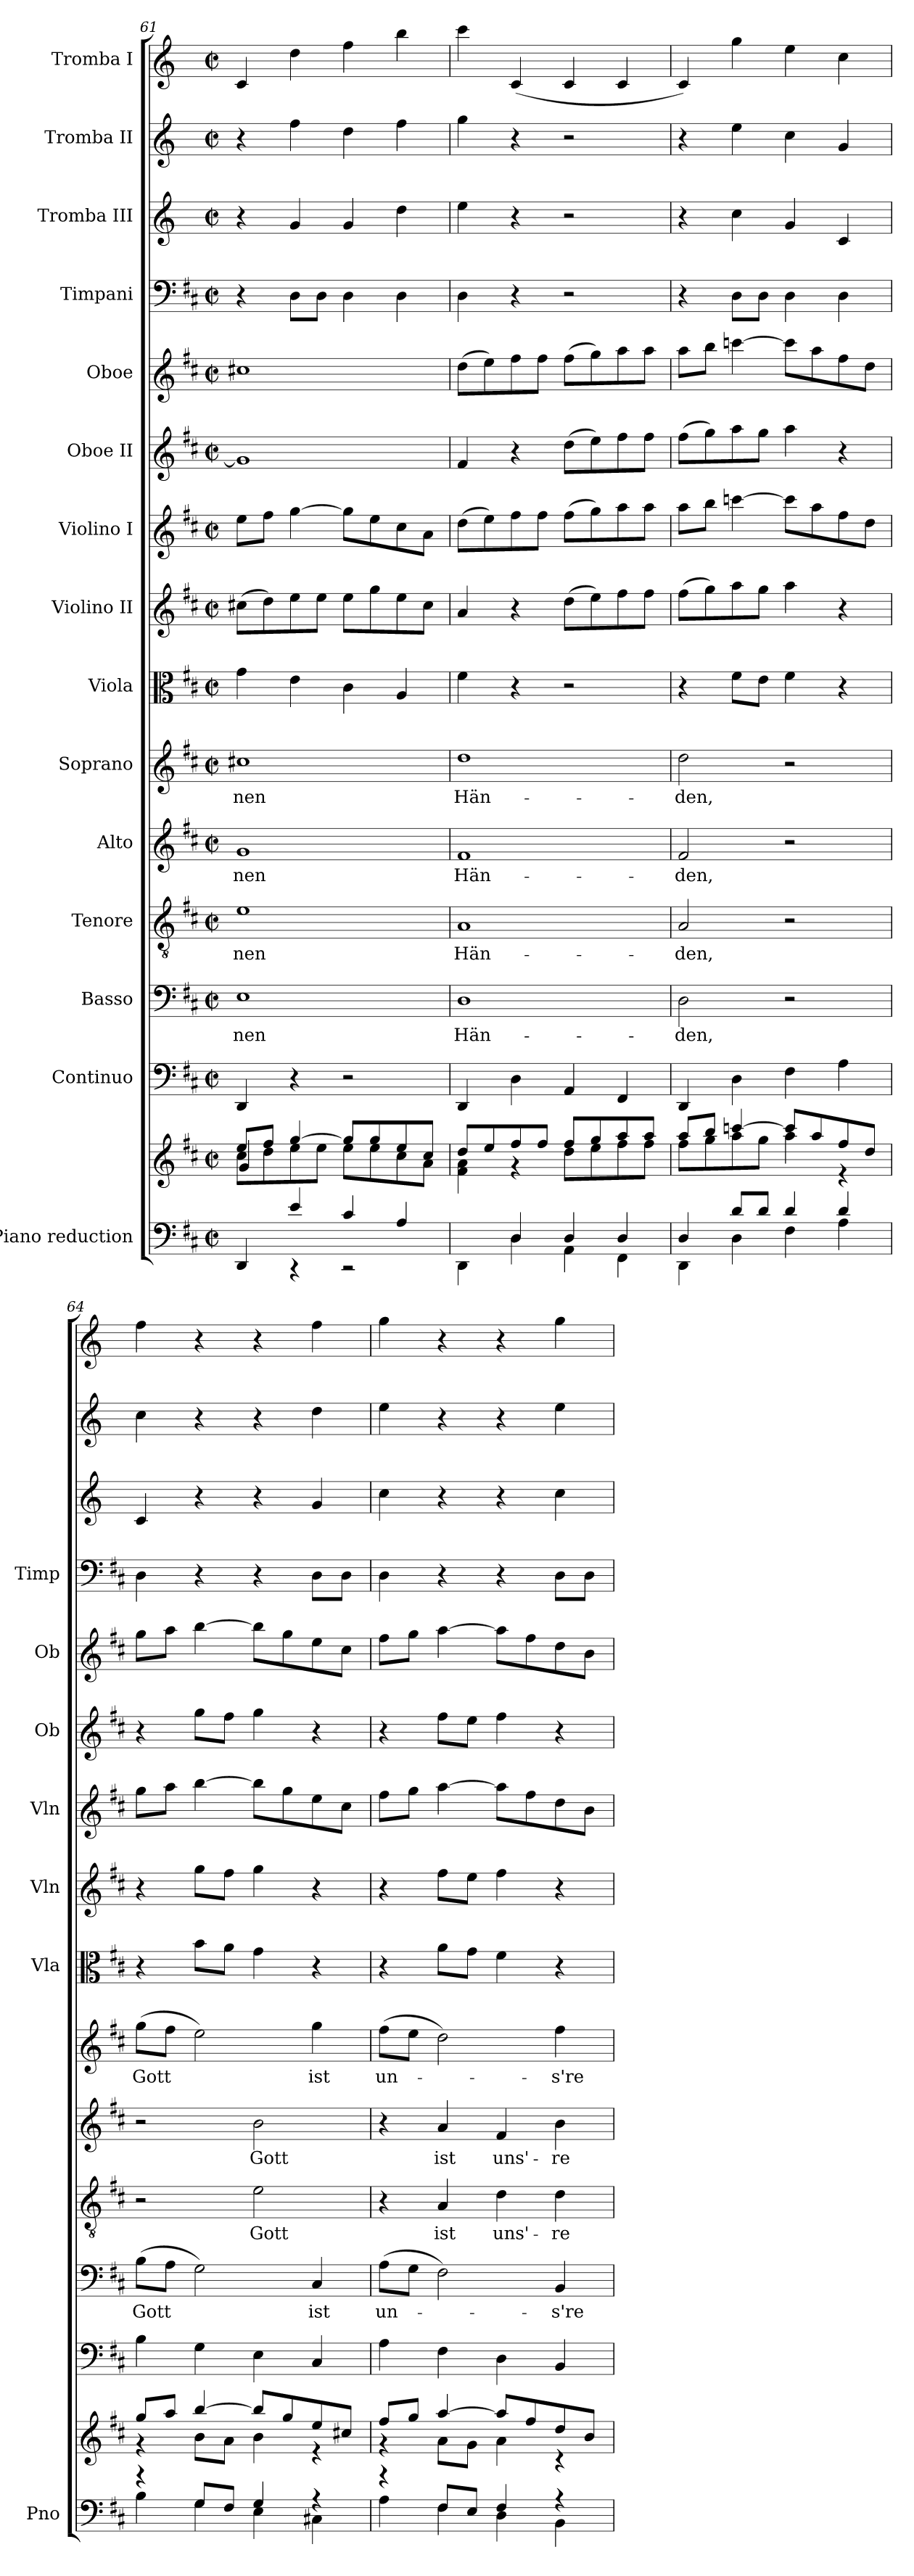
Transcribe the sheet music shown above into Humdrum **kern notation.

**kern	**kern	**kern	**kern	**text	**kern	**text	**kern	**text	**kern	**text	**kern	**kern	**kern	**kern	**kern	**kern	**kern	**kern	**kern
*part15	*part15	*part14	*part13	*part13	*part12	*part12	*part11	*part11	*part10	*part10	*part9	*part8	*part7	*part6	*part5	*part4	*part3	*part2	*part1
*staff16	*staff15	*staff14	*staff13	*staff13	*staff12	*staff12	*staff11	*staff11	*staff10	*staff10	*staff9	*staff8	*staff7	*staff6	*staff5	*staff4	*staff3	*staff2	*staff1
*I"Piano reduction	*	*I"Continuo	*I"Basso	*	*I"Tenore	*	*I"Alto	*	*I"Soprano	*	*I"Viola	*I"Violino II	*I"Violino I	*I"Oboe II	*I"Oboe	*I"Timpani	*I"Tromba III	*I"Tromba II	*I"Tromba I
*I'Pno	*	*	*	*	*	*	*	*	*	*	*I'Vla	*I'Vln	*I'Vln	*I'Ob	*I'Ob	*I'Timp	*	*	*
*clefF4	*clefG2	*clefF4	*clefF4	*	*clefGv2	*	*clefG2	*	*clefG2	*	*clefC3	*clefG2	*clefG2	*clefG2	*clefG2	*clefF4	*clefG2	*clefG2	*clefG2
*	*	*	*	*	*	*	*	*	*	*	*	*	*	*	*	*	*ITrd-1c-2	*ITrd-1c-2	*ITrd-1c-2
*k[f#c#]	*k[f#c#]	*k[f#c#]	*k[f#c#]	*	*k[f#c#]	*	*k[f#c#]	*	*k[f#c#]	*	*k[f#c#]	*k[f#c#]	*k[f#c#]	*k[f#c#]	*k[f#c#]	*k[f#c#]	*k[f#c#]	*k[f#c#]	*k[f#c#]
*M2/2	*M2/2	*M2/2	*M2/2	*	*M2/2	*	*M2/2	*	*M2/2	*	*M2/2	*M2/2	*M2/2	*M2/2	*M2/2	*M2/2	*M2/2	*M2/2	*M2/2
*met(c|)	*met(c|)	*met(c|)	*met(c|)	*	*met(c|)	*	*met(c|)	*	*met(c|)	*	*met(c|)	*met(c|)	*met(c|)	*met(c|)	*met(c|)	*met(c|)	*met(c|)	*met(c|)	*met(c|)
=61	=61	=61	=61	=61	=61	=61	=61	=61	=61	=61	=61	=61	=61	=61	=61	=61	=61	=61	=61
*^	*^	*	*	*	*	*	*	*	*	*	*	*	*	*	*	*	*	*	*
*	*	*	*^	*	*	*	*	*	*	*	*	*	*	*	*	*	*	*	*	*	*
!	!	!	!	!	!	!	!LO:LY:b	!	!LO:LY:b	!	!LO:LY:b	!	!LO:LY:b	!	!	!	!	!	!	!	!	!
4ryy	4DD/	8ee/L	8cc#\L	4g/	4DD/	1E	-nen	1e	-nen	1g	-nen	1cc#X	-nen	4g\	(8cc#X\L	8ee\L	1g]	1cc#X	4r	4r	4r	4d/
.	.	8ff#/J	8dd\	.	.	.	.	.	.	.	.	.	.	.	8dd\)	8ff#\J	.	.	.	.	.	.
4e/	4r	[4gg/	8ee\	2.ryy	4r	.	.	.	.	.	.	.	.	4e\	8ee\	[4gg\	.	.	8D\L	4a/	4gg\	4ee\
.	.	.	8ee\J	.	.	.	.	.	.	.	.	.	.	.	8ee\J	.	.	.	8D\J	.	.	.
4c#/	2r	8gg/L]	8ee\L	.	2r	.	.	.	.	.	.	.	.	4c#\	8ee\L	8gg\L]	.	.	4D\	4a/	4ee\	4gg\
.	.	8gg/	8ee\	.	.	.	.	.	.	.	.	.	.	.	8gg\	8ee\	.	.	.	.	.	.
4A/	.	8ee/	8cc#\	.	.	.	.	.	.	.	.	.	.	4A/	8ee\	8cc#\	.	.	4D\	4ee\	4gg\	4ccc#\
.	.	8cc#/J	8a\J	.	.	.	.	.	.	.	.	.	.	.	8cc#\J	8a\J	.	.	.	.	.	.
*	*	*	*v	*v	*	*	*	*	*	*	*	*	*	*	*	*	*	*	*	*	*	*
!!LO:PB:g=z
=62	=62	=62	=62	=62	=62	=62	=62	=62	=62	=62	=62	=62	=62	=62	=62	=62	=62	=62	=62	=62	=62
!	!	!	!	!	!	!LO:LY:b	!	!LO:LY:b	!	!LO:LY:b	!	!LO:LY:b	!	!	!	!	!	!	!	!	!
4ryy	4DD\	8dd/L	4f#\ 4a\	4DD/	1D	Hän-	1A	Hän-	1f#	Hän-	1dd	Hän-	4f#\	4a/	(8dd\L	4f#/	(8dd\L	4D\	4ff#\	4aa\	4ddd\
.	.	8ee/	.	.	.	.	.	.	.	.	.	.	.	.	8ee\)	.	8ee\)	.	.	.	.
4D/	4D\	8ff#/	4r	4D\	.	.	.	.	.	.	.	.	4r	4r	8ff#\	4r	8ff#\	4r	4r	4r	(4d/
.	.	8ff#/J	.	.	.	.	.	.	.	.	.	.	.	.	8ff#\J	.	8ff#\J	.	.	.	.
4D/	4AA\	8ff#/L	8dd\L	4AA/	.	.	.	.	.	.	.	.	2r	(8dd\L	(8ff#\L	(8dd\L	(8ff#\L	2r	2r	2r	4d/
.	.	8gg/	8ee\	.	.	.	.	.	.	.	.	.	.	8ee\)	8gg\)	8ee\)	8gg\)	.	.	.	.
4D/	4FF#\	8aa/	8ff#\	4FF#/	.	.	.	.	.	.	.	.	.	8ff#\	8aa\	8ff#\	8aa\	.	.	.	4d/
.	.	8aa/J	8ff#\J	.	.	.	.	.	.	.	.	.	.	8ff#\J	8aa\J	8ff#\J	8aa\J	.	.	.	.
=63	=63	=63	=63	=63	=63	=63	=63	=63	=63	=63	=63	=63	=63	=63	=63	=63	=63	=63	=63	=63	=63
!	!	!	!	!	!	!LO:LY:b	!	!LO:LY:b	!	!LO:LY:b	!	!LO:LY:b	!	!	!	!	!	!	!	!	!
4D/	4DD\	8aa/L	8ff#\L	4DD/	2D\	-den,	2A/	-den,	2f#/	-den,	2dd\	-den,	4r	(8ff#\L	8aa\L	(8ff#\L	8aa\L	4r	4r	4r	4d/)
.	.	8bb/J	8gg\	.	.	.	.	.	.	.	.	.	.	8gg\)	8bb\J	8gg\)	8bb\J	.	.	.	.
8d/L	4D\	[4cccn/	8aa\	4D\	.	.	.	.	.	.	.	.	8f#\L	8aa\	[4cccn\	8aa\	[4cccn\	8D\L	4dd\	4ff#\	4aa\
8d/J	.	.	8gg\J	.	.	.	.	.	.	.	.	.	8e\J	8gg\J	.	8gg\J	.	8D\J	.	.	.
4d/	4F#\	8ccc/L]	4aa\	4F#\	2r	.	2r	.	2r	.	2r	.	4f#\	4aa\	8ccc\L]	4aa\	8ccc\L]	4D\	4a/	4dd\	4ff#\
.	.	8aa/	.	.	.	.	.	.	.	.	.	.	.	.	8aa\	.	8aa\	.	.	.	.
4d/	4A\	8ff#/	4r	4A\	.	.	.	.	.	.	.	.	4r	4r	8ff#\	4r	8ff#\	4D\	4d/	4a/	4dd\
.	.	8dd/J	.	.	.	.	.	.	.	.	.	.	.	.	8dd\J	.	8dd\J	.	.	.	.
=64	=64	=64	=64	=64	=64	=64	=64	=64	=64	=64	=64	=64	=64	=64	=64	=64	=64	=64	=64	=64	=64
!	!	!	!	!	!	!LO:LY:b	!	!	!	!	!	!LO:LY:b	!	!	!	!	!	!	!	!	!
4r	4B\	8gg/L	4r	4B\	(8B\L	Gott	2r	.	2r	.	(8gg\L	Gott	4r	4r	8gg\L	4r	8gg\L	4D\	4d/	4dd\	4gg\
.	.	8aa/J	.	.	8A\J	.	.	.	.	.	8ff#\J	.	.	.	8aa\J	.	8aa\J	.	.	.	.
8G/L	4G\	[4bb/	8b\L	4G\	2G\)	.	.	.	.	.	2ee\)	.	8b\L	8gg\L	[4bb\	8gg\L	[4bb\	4r	4r	4r	4r
8F#/J	.	.	8a\J	.	.	.	.	.	.	.	.	.	8a\J	8ff#\J	.	8ff#\J	.	.	.	.	.
!	!	!	!	!	!	!	!	!LO:LY:b	!	!LO:LY:b	!	!	!	!	!	!	!	!	!	!	!
4G/	4E\	8bb/L]	4b\	4E\	.	.	2e\	Gott	2b\	Gott	.	.	4g\	4gg\	8bb\L]	4gg\	8bb\L]	4r	4r	4r	4r
.	.	8gg/	.	.	.	.	.	.	.	.	.	.	.	.	8gg\	.	8gg\	.	.	.	.
!	!	!	!	!	!	!LO:LY:b	!	!	!	!	!	!LO:LY:b	!	!	!	!	!	!	!	!	!
4r	4C#X\	8ee/	4r	4C#/	4C#/	ist	.	.	.	.	4gg\	ist	4r	4r	8ee\	4r	8ee\	8D\L	4a/	4ee\	4gg\
.	.	8cc#X/J	.	.	.	.	.	.	.	.	.	.	.	.	8cc#\J	.	8cc#\J	8D\J	.	.	.
=65	=65	=65	=65	=65	=65	=65	=65	=65	=65	=65	=65	=65	=65	=65	=65	=65	=65	=65	=65	=65	=65
!	!	!	!	!	!	!LO:LY:b	!	!	!	!	!	!LO:LY:b	!	!	!	!	!	!	!	!	!
4r	4A\	8ff#/L	4r	4A\	(8A\L	un-	4r	.	4r	.	(8ff#\L	un-	4r	4r	8ff#\L	4r	8ff#\L	4D\	4dd\	4ff#\	4aa\
.	.	8gg/J	.	.	8G\J	.	.	.	.	.	8ee\J	.	.	.	8gg\J	.	8gg\J	.	.	.	.
!	!	!	!	!	!	!	!	!LO:LY:b	!	!LO:LY:b	!	!	!	!	!	!	!	!	!	!	!
8F#/L	4F#\	[4aa/	8a\L	4F#\	2F#\)	.	4A/	ist	4a/	ist	2dd\)	.	8a\L	8ff#\L	[4aa\	8ff#\L	[4aa\	4r	4r	4r	4r
8E/J	.	.	8g\J	.	.	.	.	.	.	.	.	.	8g\J	8ee\J	.	8ee\J	.	.	.	.	.
!	!	!	!	!	!	!	!	!LO:LY:b	!	!LO:LY:b	!	!	!	!	!	!	!	!	!	!	!
4F#/	4D\	8aa/L]	4a\	4D\	.	.	4d\	uns'-	4f#/	uns'-	.	.	4f#\	4ff#\	8aa\L]	4ff#\	8aa\L]	4r	4r	4r	4r
.	.	8ff#/	.	.	.	.	.	.	.	.	.	.	.	.	8ff#\	.	8ff#\	.	.	.	.
!	!	!	!	!	!	!LO:LY:b	!	!LO:LY:b	!	!LO:LY:b	!	!LO:LY:b	!	!	!	!	!	!	!	!	!
4r	4BB\	8dd/	4r	4BB/	4BB/	-s're	4d\	-re	4b\	-re	4ff#\	-s're	4r	4r	8dd\	4r	8dd\	8D\L	4dd\	4ff#\	4aa\
.	.	8b/J	.	.	.	.	.	.	.	.	.	.	.	.	8b\J	.	8b\J	8D\J	.	.	.
*v	*v	*	*	*	*	*	*	*	*	*	*	*	*	*	*	*	*	*	*	*	*
*	*v	*v	*	*	*	*	*	*	*	*	*	*	*	*	*	*	*	*	*	*
=	=	=	=	=	=	=	=	=	=	=	=	=	=	=	=	=	=	=	=
*-	*-	*-	*-	*-	*-	*-	*-	*-	*-	*-	*-	*-	*-	*-	*-	*-	*-	*-	*-
